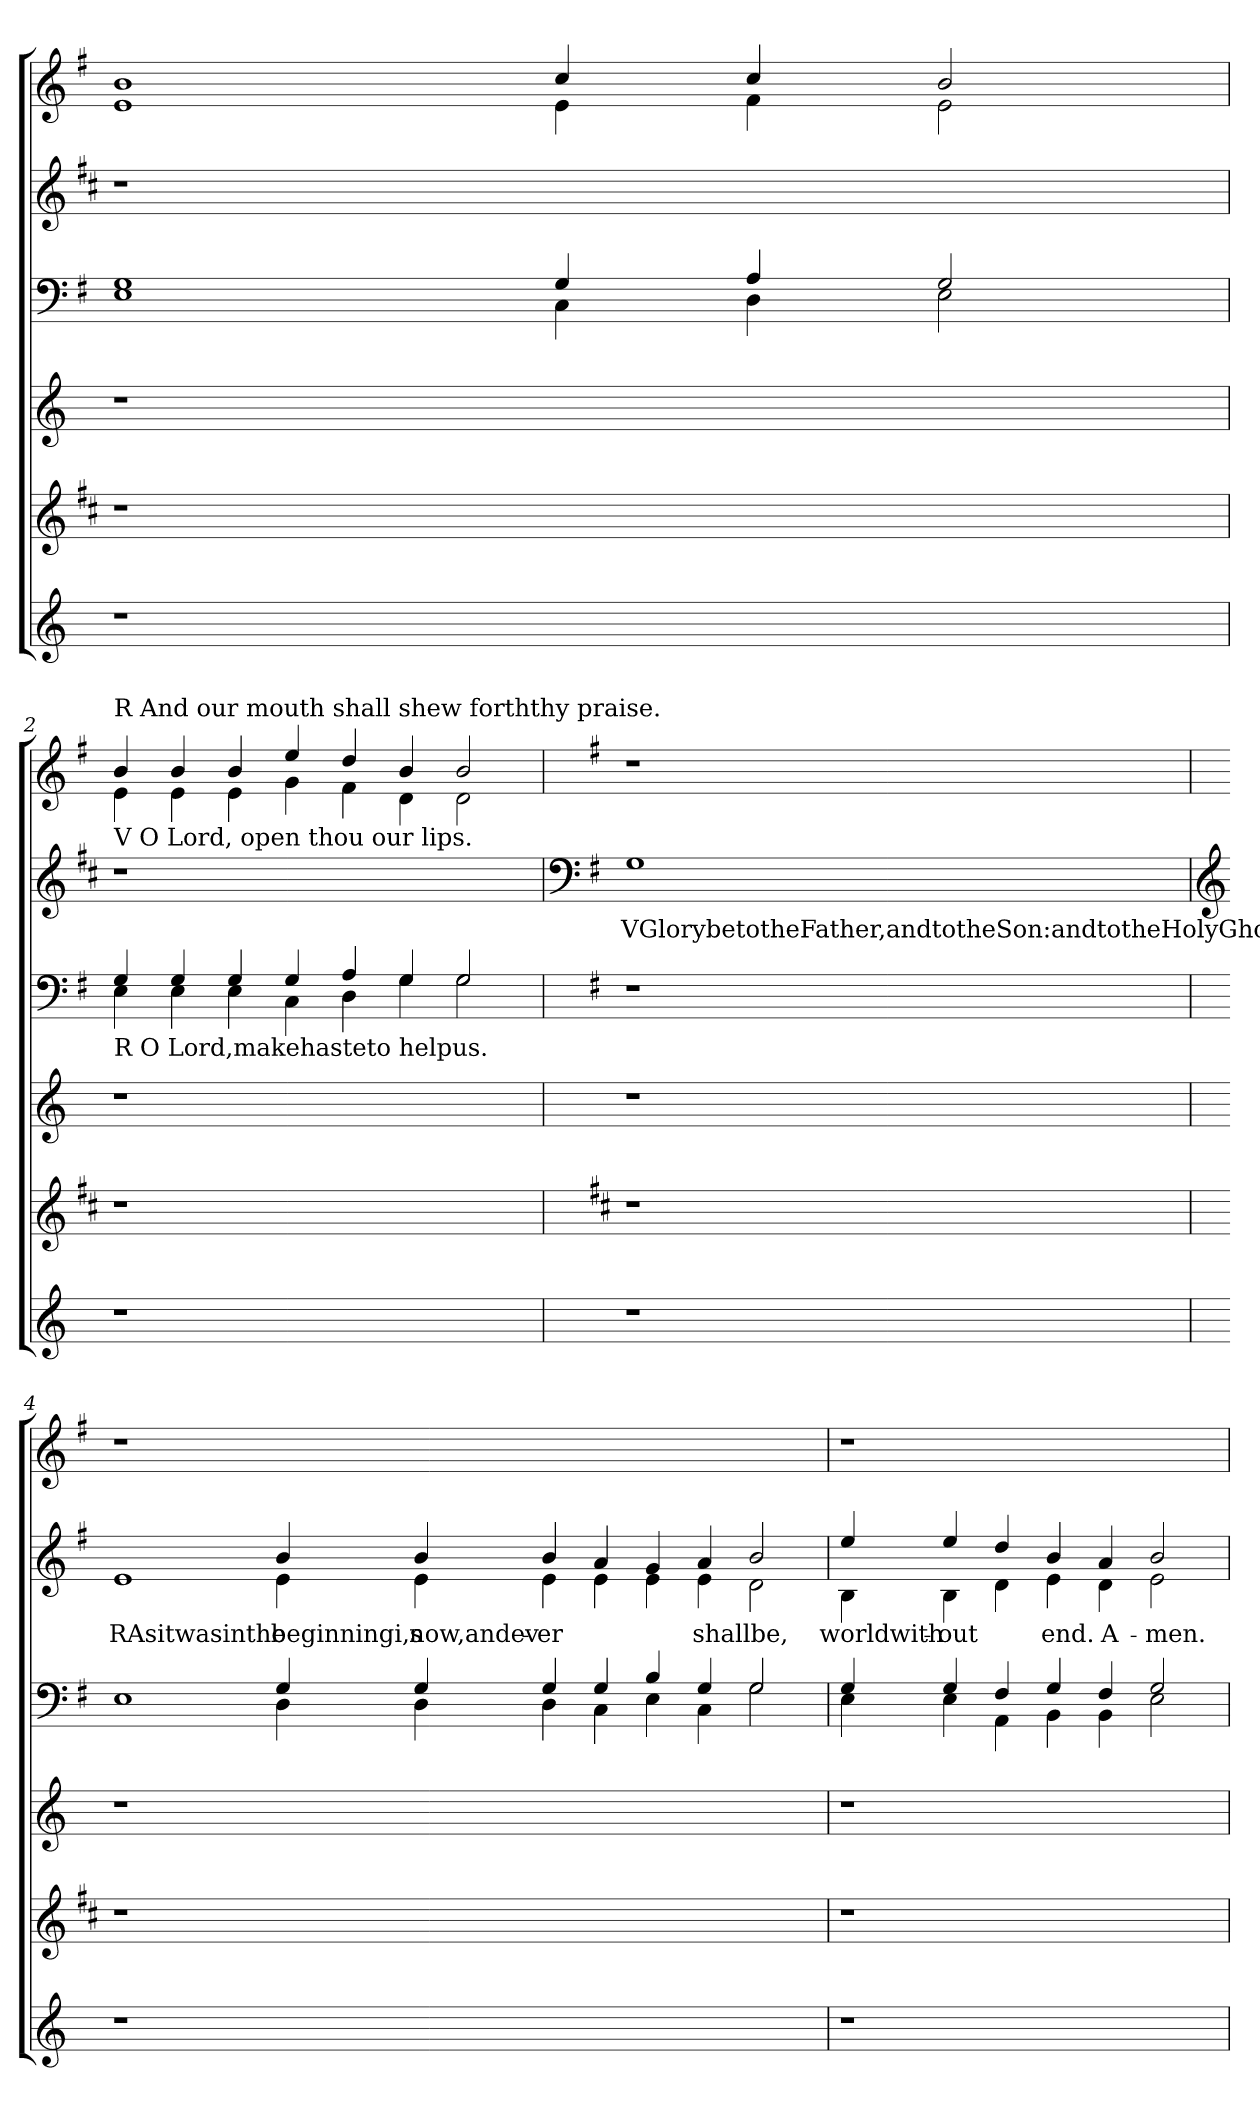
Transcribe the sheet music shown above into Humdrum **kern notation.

**kern	**kern	**kern	**kern	**kern	**text	**kern
*part6	*part5	*part4	*part3	*part2	*part2	*part1
*staff6	*staff5	*staff4	*staff3	*staff2	*staff2	*staff1
*clefG2	*clefG2	*clefG2	*clefF4	*clefG2	*	*clefG2
*	*ITrd1c2	*	*ITrd-2c-3	*ITrd1c2	*	*ITrd-2c-3
*k[]	*k[]	*k[]	*k[b-e-]	*k[]	*	*k[b-e-]
*C:	*C:	*C:	*B-:	*C:	*	*B-:
=1	=1	=1	=1	=1	=1	=1
*	*	*	*^	*	*	*^
1r	1r	1r	1B-	1G	1r	.	1dd	1g
1ryy	1ryy	1ryy	4B-/	4E-\	1ryy	.	4ee-/	4g\
.	.	.	4c/	4F\	.	.	4ee-/	4a\
.	.	.	2B-/	2G\	.	.	2dd/	2g\
!!LO:LB:g=z	!!
=2!	=2!	=2!	=2!	=2!	=2!	=2!	=2!	=2!
!	!	!	!	!	!	!	!LO:TX:b:t=V   O Lord, open thou our lips.	!
!	!	!	!	!	!	!	!LO:TX:a:t=R   And our mouth shall shew forththy praise.	!
!	!	!	!LO:TX:b:t=R O Lord,makehasteto helpus.	!	!	!	!	!
1r	1r	1r	4B-/	4G\	1r	.	4dd/	4g\
.	.	.	4B-/	4G\	.	.	4dd/	4g\
.	.	.	4B-/	4G\	.	.	4dd/	4g\
.	.	.	4B-/	4E-\	.	.	4gg/	4b-\
1ryy	1ryy	1ryy	4c/	4F\	1ryy	.	4ff/	4a\
.	.	.	4B-/	4B-\	.	.	4dd/	4f\
.	.	.	2B-/	2B-\	.	.	2dd/	2f\
*	*	*	*v	*v	*	*	*v	*v
!!LO:LB:g=z
=3!	=3!	=3!	=3!	=3!	=3!	=3!
*	*	*	*	*clefF4	*	*
*	*	*	*	*k[b-]	*	*
*	*	*	*	*F:	*	*
*	*	*	*^	*	*	*^
!	!	!	!	!	!	!LO:LY:b:rj	!	!
*	*	*	*v	*v	*	*	*v	*v
1r	1r	1r	1r	1F	VGlorybetotheFather,andtotheSon:andtotheHolyGhost.	1r
!!LO:LB:g=z
=4!	=4!	=4!	=4!	=4!	=4!	=4!
*	*	*	*	*clefG2	*	*
*	*	*	*^	*	*	*
!	!	!	!	!	!LO:TX:a:t=V O God, makespeedto saveus.	!	!
!	!	!	!	!	!	!LO:LY:b:rj	!
*	*	*	*	*	*^	*	*
1r	1r	1r	1G	1ryy	1d	1ryy	RAsitwasinthe	1r
!	!	!	!	!	!	!	!LO:LY:b:rj	!
0ryy	0ryy	0ryy	4B-/	4F\	4a/	4d\	beginningi,s	0ryy
!	!	!	!	!	!	!	!LO:LY:b:rj	!
.	.	.	4B-/	4F\	4a/	4d\	now,andev-	.
!	!	!	!	!	!	!	!LO:LY:b:rj	!
.	.	.	4B-/	4F\	4a/	4d\	-er	.
.	.	.	4B-/	4E-\	4g/	4d\	.	.
.	.	.	4d/	4G\	4f/	4d\	.	.
!	!	!	!	!	!	!	!LO:LY:b:rj	!
.	.	.	4B-/	4E-\	4g/	4d\	shallbe,	.
.	.	.	2B-/	2B-\	2a/	2c\	.	.
=5	=5	=5	=5	=5	=5	=5	=5	=5
!	!	!	!	!	!	!	!LO:LY:b:rj	!
1r	1r	1r	4B-/	4G\	4dd/	4A\	worldwith-	1r
!	!	!	!	!	!	!	!LO:LY:b:rj	!
.	.	.	4B-/	4G\	4dd/	4A\	-out	.
.	.	.	4A/	4C\	4cc/	4c\	.	.
!	!	!	!	!	!	!	!LO:LY:b:rj	!
.	.	.	4B-/	4D\	4a/	4d\	end.	.
!	!	!	!	!	!	!	!LO:LY:b:rj	!
2.ryy	2.ryy	2.ryy	4A/	4D\	4g/	4c\	A-	2.ryy
!	!	!	!	!	!	!	!LO:LY:b:rj	!
.	.	.	2B-/	2G\	2a/	2d\	-men.	.
*	*	*	*v	*v	*	*	*	*
*	*	*	*	*v	*v	*	*
=!	=!	=!	=!	=!	=!	=!
*-	*-	*-	*-	*-	*-	*-
